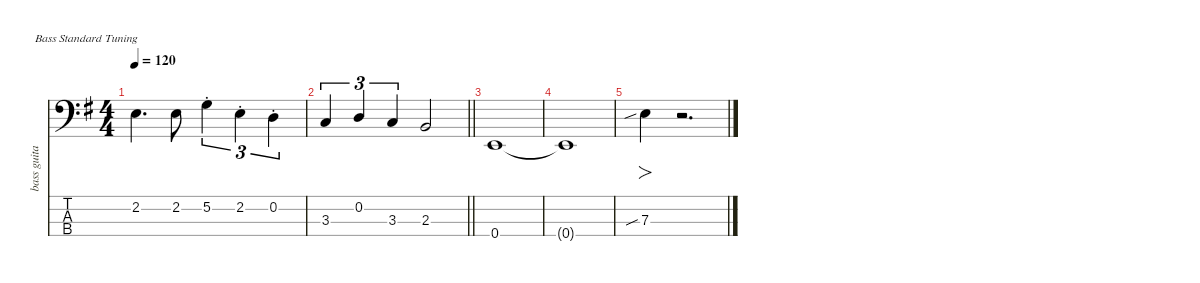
\defaultSystemsLayout 4
\hideDynamics
\bracketExtendMode nobrackets
\otherSystemsTrackNameOrientation horizontal
\track ("bass guitar" "bass guita") {instrument electricbassfinger}
\staff {score tabs}
\tuning (G2 D2 A1 E1)
\ts (4 4)
\tempo 120
\clef f4
\scale
1.11728
\ks eminor
2.2{acc forcenatural}.4{d dy ff beam Down} 2.2{acc forcenatural}.8{beam Down} 5.2{st acc forcenatural}.4{tu (3 2) beam Down} 2.2{st acc forcenatural}.4{tu (3 2) beam Down} 0.2{st acc forcenatural}.4{tu (3 2) beam Down} |
\scale
0.960908
\barLineRight lightlight
3.3{acc forcenatural}.4{tu (3 2) beam Up} 0.2{acc forcenatural}.4{tu (3 2) beam Up} 3.3{acc forcenatural}.4{tu (3 2) beam Up} 2.3{acc forcenatural}.2{beam Up} |
\scale
0.960908 0.4{acc forcenatural}.1{beam Up} |
\scale
0.960908 0.4{t acc forcenatural}.1{beam Up} |
7.3{sib acc forcenatural}.4{fo beam Down} r.2{d beam Down}
